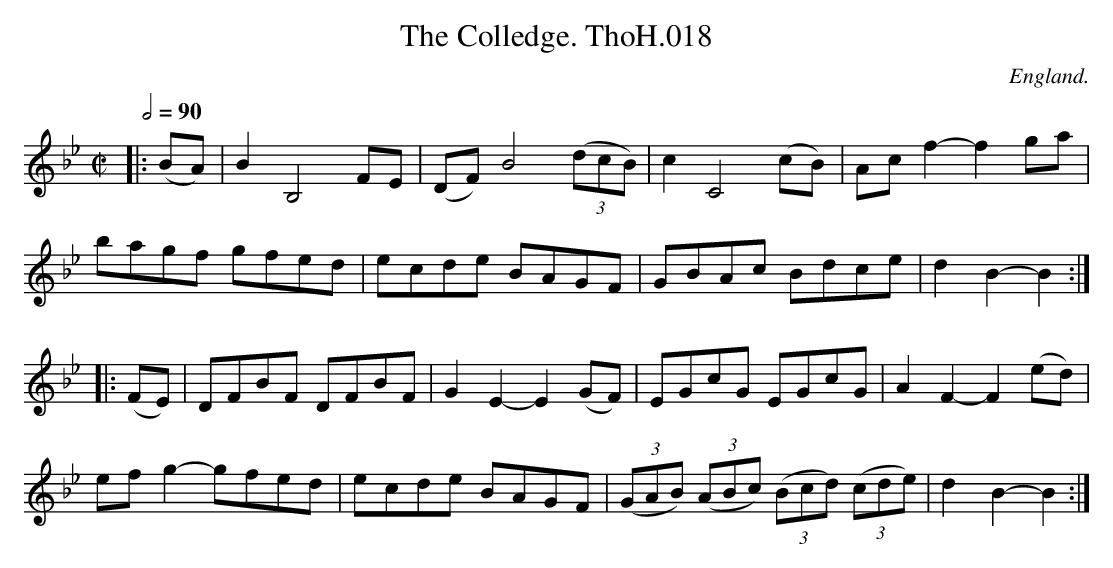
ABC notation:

X:1
T:Colledge. ThoH.018, The
Q:1/2=90
M:C|
L:1/8
O:England.
K:Bb
|:(BA)|B2B,4FE|(DF)B4((3dcB)|c2C4(cB)|Acf2- f2ga|
bagf gfed|ecde BAGF|GBAc Bdce|d2B2- B2:|
|:(FE)|DFBF DFBF|G2E2- E2(GF)|EGcG EGcG|A2F2- F2(ed)|
efg2- gfed|ecde BAGF|((3GAB) ((3ABc) ((3Bcd) ((3cde)|d2B2- B2:|
